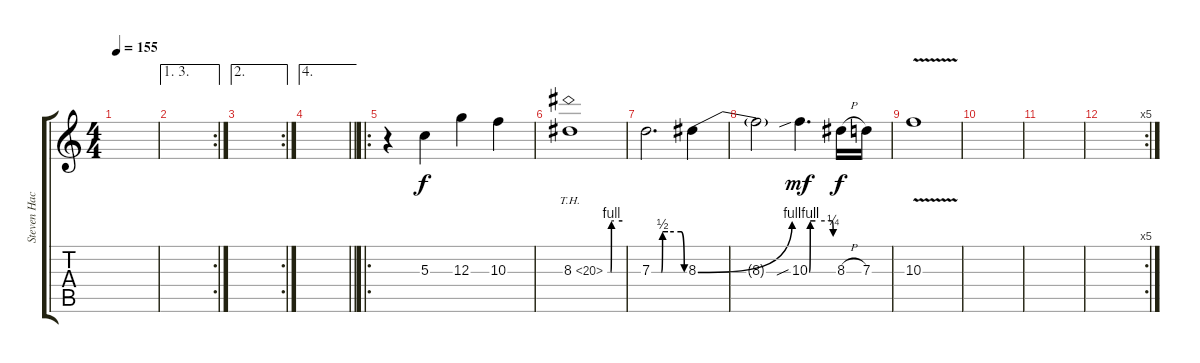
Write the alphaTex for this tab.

\track ("Steven Hackney1 1/2" "Steven Hac") {instrument distortionguitar bank 255}
\staff {score tabs}
\tuning (E4 B3 G3 D3 A2 E2) {hide}
\ts (4 4)
\tempo 155
\clef g2
\ks c
|
\ae (1 3)
\rc 2
|
\ae 2
\rc 2
|
\ae 4
\barLineRight lightlight
|
\ro
r.4 5.3.4 12.3.4 10.3.4 |
8.3{be (custom 0 0 13 0 15 4 17 4 20 4 25 4 60 4) th 12}.1 |
7.3{be (custom 0 0 18 0 20 2 30 2 54 2 60 0)}.2{d} 8.3{be (bend 0 0 60 4)}.4 |
8.3{t}.2 10.3{be (custom 0 0 2 4 15 4 57 4 60 1) sib}.4{d dy mf} 8.3{h}.16{dy f} 7.3.16 |
10.3{v}.1 |
|
|
\rc 5
